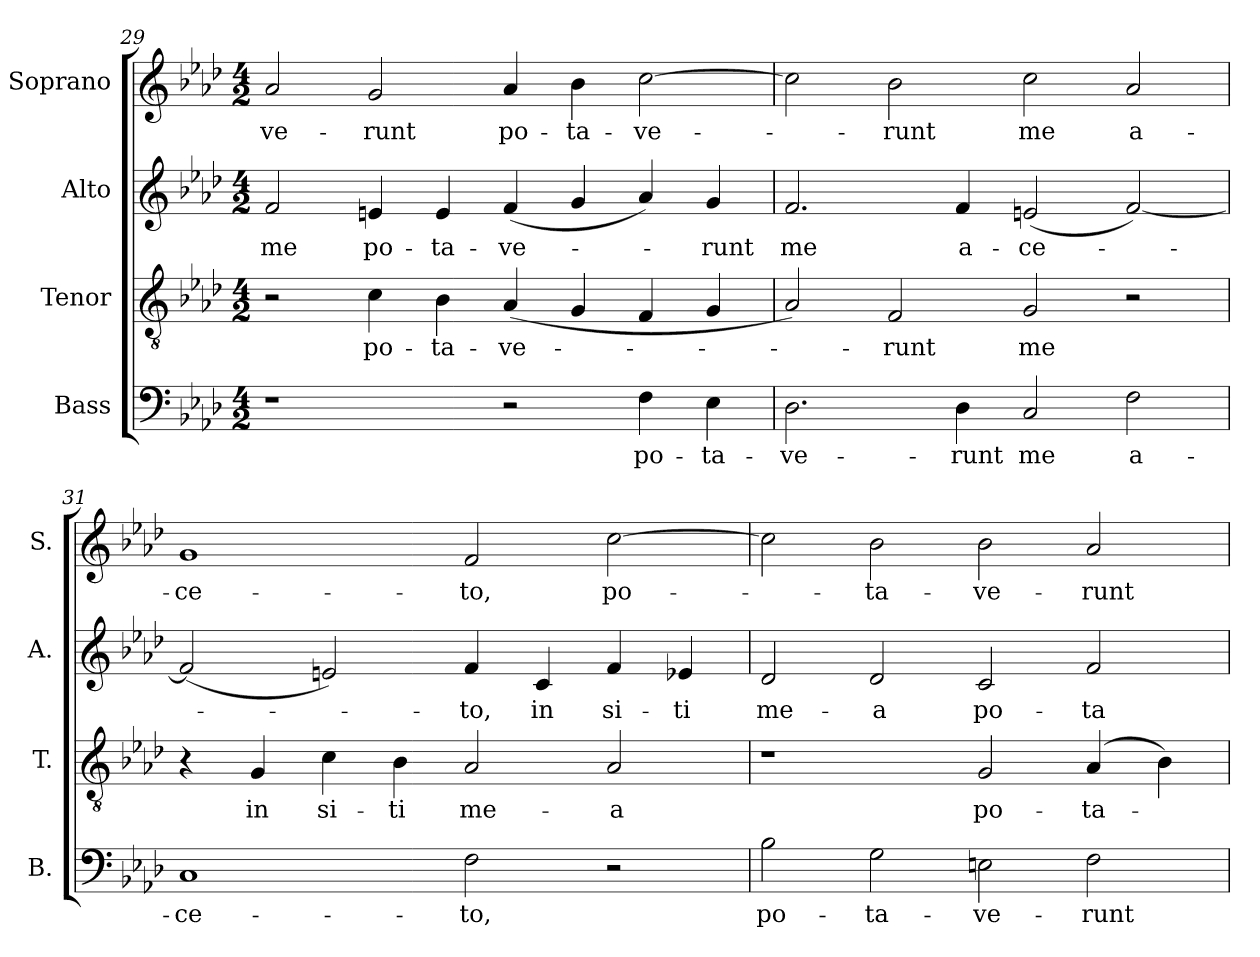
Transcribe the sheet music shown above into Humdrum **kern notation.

**kern	**text	**kern	**text	**kern	**text	**kern	**text
*part4	*part4	*part3	*part3	*part2	*part2	*part1	*part1
*staff4	*staff4	*staff3	*staff3	*staff2	*staff2	*staff1	*staff1
*I"Bass	*	*I"Tenor	*	*I"Alto	*	*I"Soprano	*
*I'B.	*	*I'T.	*	*I'A.	*	*I'S.	*
*clefF4	*	*clefGv2	*	*clefG2	*	*clefG2	*
*	*	*ITrd7c12	*	*	*	*	*
*k[b-e-a-d-]	*	*k[b-e-a-d-]	*	*k[b-e-a-d-]	*	*k[b-e-a-d-]	*
*A-:	*	*A-:	*	*A-:	*	*A-:	*
*M4/2	*	*M4/2	*	*M4/2	*	*M4/2	*
=29	=29	=29	=29	=29	=29	=29	=29
!	!	!	!	!	!LO:LY:b:color=#000000	!	!
!	!	!	!	!	!	!	!LO:LY:b:color=#000000
1r	.	2r	.	2fi/	me	2a-i/	-ve-
!	!	!	!LO:LY:b:color=#000000	!	!	!	!
!	!	!	!	!	!LO:LY:b:color=#000000	!	!
!	!	!	!	!	!	!	!LO:LY:b:color=#000000
.	.	4Ci\	po-	4eni/	po-	2gi/	-runt
!	!	!	!LO:LY:b:color=#000000	!	!	!	!
!	!	!	!	!	!LO:LY:b:color=#000000	!	!
.	.	4BB-i\	-ta-	4ei/	-ta-	.	.
!	!	!	!LO:LY:b:color=#000000	!	!	!	!
!	!	!	!	!	!LO:LY:b:color=#000000	!	!
!	!	!	!	!	!	!	!LO:LY:b:color=#000000
2r	.	(4AA-i/	-ve-	(4fi/	-ve-	4a-i/	po-
!	!	!	!	!	!	!	!LO:LY:b:color=#000000
.	.	4GGi/	.	4gi/	.	4b-i\	-ta-
!	!LO:LY:b:color=#000000	!	!	!	!	!	!
!	!	!	!	!	!	!	!LO:LY:b:color=#000000
4Fi\	po-	4FFi/	.	4a-i/)	.	[2cci\	-ve-
!	!LO:LY:b:color=#000000	!	!	!	!	!	!
!	!	!	!	!	!LO:LY:b:color=#000000	!	!
4E-i\	-ta-	4GGi/	.	4gi/	-runt	.	.
=30	=30	=30	=30	=30	=30	=30	=30
!	!LO:LY:b:color=#000000	!	!	!	!	!	!
!	!	!	!	!	!LO:LY:b:color=#000000	!	!
2.D-i\	-ve-	2AA-i/)	.	2.fi/	me	2cci\]	.
!	!	!	!LO:LY:b:color=#000000	!	!	!	!
!	!	!	!	!	!	!	!LO:LY:b:color=#000000
.	.	2FFi/	-runt	.	.	2b-i\	-runt
!	!LO:LY:b:color=#000000	!	!	!	!	!	!
!	!	!	!	!	!LO:LY:b:color=#000000	!	!
4D-i\	-runt	.	.	4fi/	a-	.	.
!	!LO:LY:b:color=#000000	!	!	!	!	!	!
!	!	!	!LO:LY:b:color=#000000	!	!	!	!
!	!	!	!	!	!LO:LY:b:color=#000000	!	!
!	!	!	!	!	!	!	!LO:LY:b:color=#000000
2Ci/	me	2GGi/	me	(2eni/	-ce-	2cci\	me
!	!LO:LY:b:color=#000000	!	!	!	!	!	!
!	!	!	!	!	!	!	!LO:LY:b:color=#000000
2Fi\	a-	2r	.	[2fi/)	.	2a-i/	a-
=31	=31	=31	=31	=31	=31	=31	=31
!	!LO:LY:b:color=#000000	!	!	!	!	!	!
!	!	!	!	!	!	!	!LO:LY:b:color=#000000
1Ci	-ce-	4r	.	(2fi/]	.	1gi	-ce-
!	!	!	!LO:LY:b:color=#000000	!	!	!	!
.	.	4GGi/	in	.	.	.	.
!	!	!	!LO:LY:b:color=#000000	!	!	!	!
.	.	4Ci\	si-	2eni/)	.	.	.
!	!	!	!LO:LY:b:color=#000000	!	!	!	!
.	.	4BB-i\	-ti	.	.	.	.
!	!LO:LY:b:color=#000000	!	!	!	!	!	!
!	!	!	!LO:LY:b:color=#000000	!	!	!	!
!	!	!	!	!	!LO:LY:b:color=#000000	!	!
!	!	!	!	!	!	!	!LO:LY:b:color=#000000
2Fi\	-to,	2AA-i/	me-	4fi/	-to,	2fi/	-to,
!	!	!	!	!	!LO:LY:b:color=#000000	!	!
.	.	.	.	4ci/	in	.	.
!	!	!	!LO:LY:b:color=#000000	!	!	!	!
!	!	!	!	!	!LO:LY:b:color=#000000	!	!
!	!	!	!	!	!	!	!LO:LY:b:color=#000000
2r	.	2AA-i/	-a	4fi/	si-	[2cci\	po-
!	!	!	!	!	!LO:LY:b:color=#000000	!	!
.	.	.	.	4e-Xi/	-ti	.	.
!!LO:LB:g=z
=32	=32	=32	=32	=32	=32	=32	=32
!	!LO:LY:b:color=#000000	!	!	!	!	!	!
!	!	!	!	!	!LO:LY:b:color=#000000	!	!
2B-i\	po-	1r	.	2d-i/	me-	2cci\]	.
!	!LO:LY:b:color=#000000	!	!	!	!	!	!
!	!	!	!	!	!LO:LY:b:color=#000000	!	!
!	!	!	!	!	!	!	!LO:LY:b:color=#000000
2Gi\	-ta-	.	.	2d-i/	-a	2b-i\	-ta-
!	!LO:LY:b:color=#000000	!	!	!	!	!	!
!	!	!	!LO:LY:b:color=#000000	!	!	!	!
!	!	!	!	!	!LO:LY:b:color=#000000	!	!
!	!	!	!	!	!	!	!LO:LY:b:color=#000000
2Eni\	-ve-	2GGi/	po-	2ci/	po-	2b-i\	-ve-
!	!LO:LY:b:color=#000000	!	!	!	!	!	!
!	!	!	!LO:LY:b:color=#000000	!	!	!	!
!	!	!	!	!	!LO:LY:b:color=#000000	!	!
!	!	!	!	!	!	!	!LO:LY:b:color=#000000
2Fi\	-runt	(4AA-i/	-ta-	2fi/	-ta-	2a-i/	-runt
.	.	4BB-i\)	.	.	.	.	.
=	=	=	=	=	=	=	=
*-	*-	*-	*-	*-	*-	*-	*-
